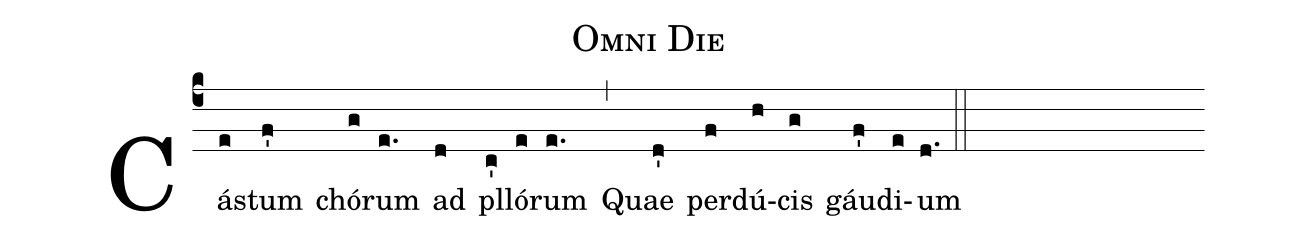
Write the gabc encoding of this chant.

name: Omni Die;
def-m1: \grealign;
%%
(c4) Cás([em1]e)tum(f') chó([em1]g)rum(e.) ad([em1]d) pl([em1]c')ló(e)rum(e.) (,) Quae([em1]d') per([em1]f)dú(h)cis(g) gáu([em1]f')di(e)um(d.) (::)
